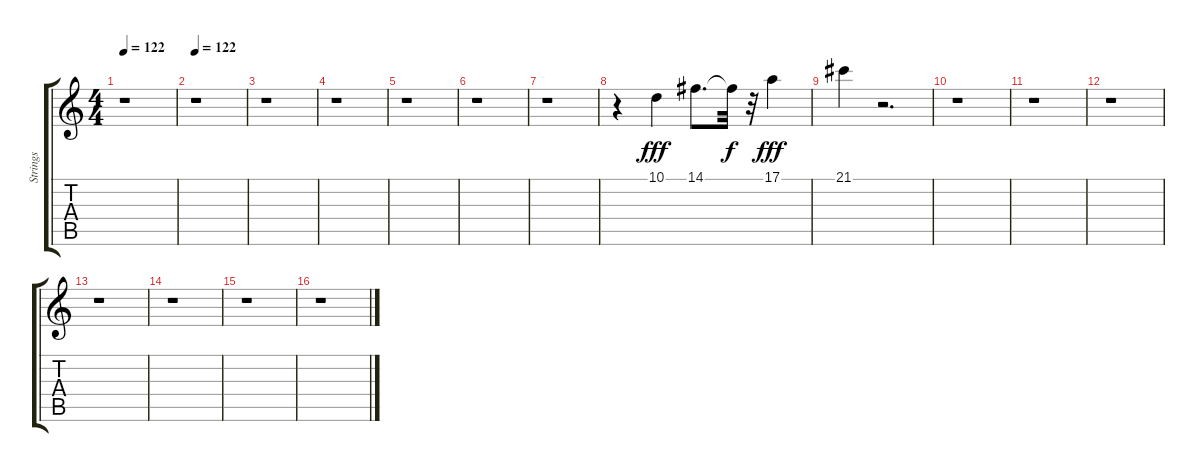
\track ("Strings" "Strings") {instrument stringensemble1}
\staff {score tabs}
\tuning (E4 B3 G3 D3 A2 E2) {hide}
\ts (4 4)
\tempo 122
\clef g2
\ks c
r.1{dy f} |
\tempo 122
r.1 |
r.1 |
r.1 |
r.1 |
r.1 |
r.1 |
r.4 10.1.4{dy fff} 14.1.8{d} 14.1{t}.32{dy f} r.32 17.1.4{dy fff} |
21.1.4 r.2{d} |
r.1 |
r.1 |
r.1 |
r.1 |
r.1 |
r.1 |
r.1
